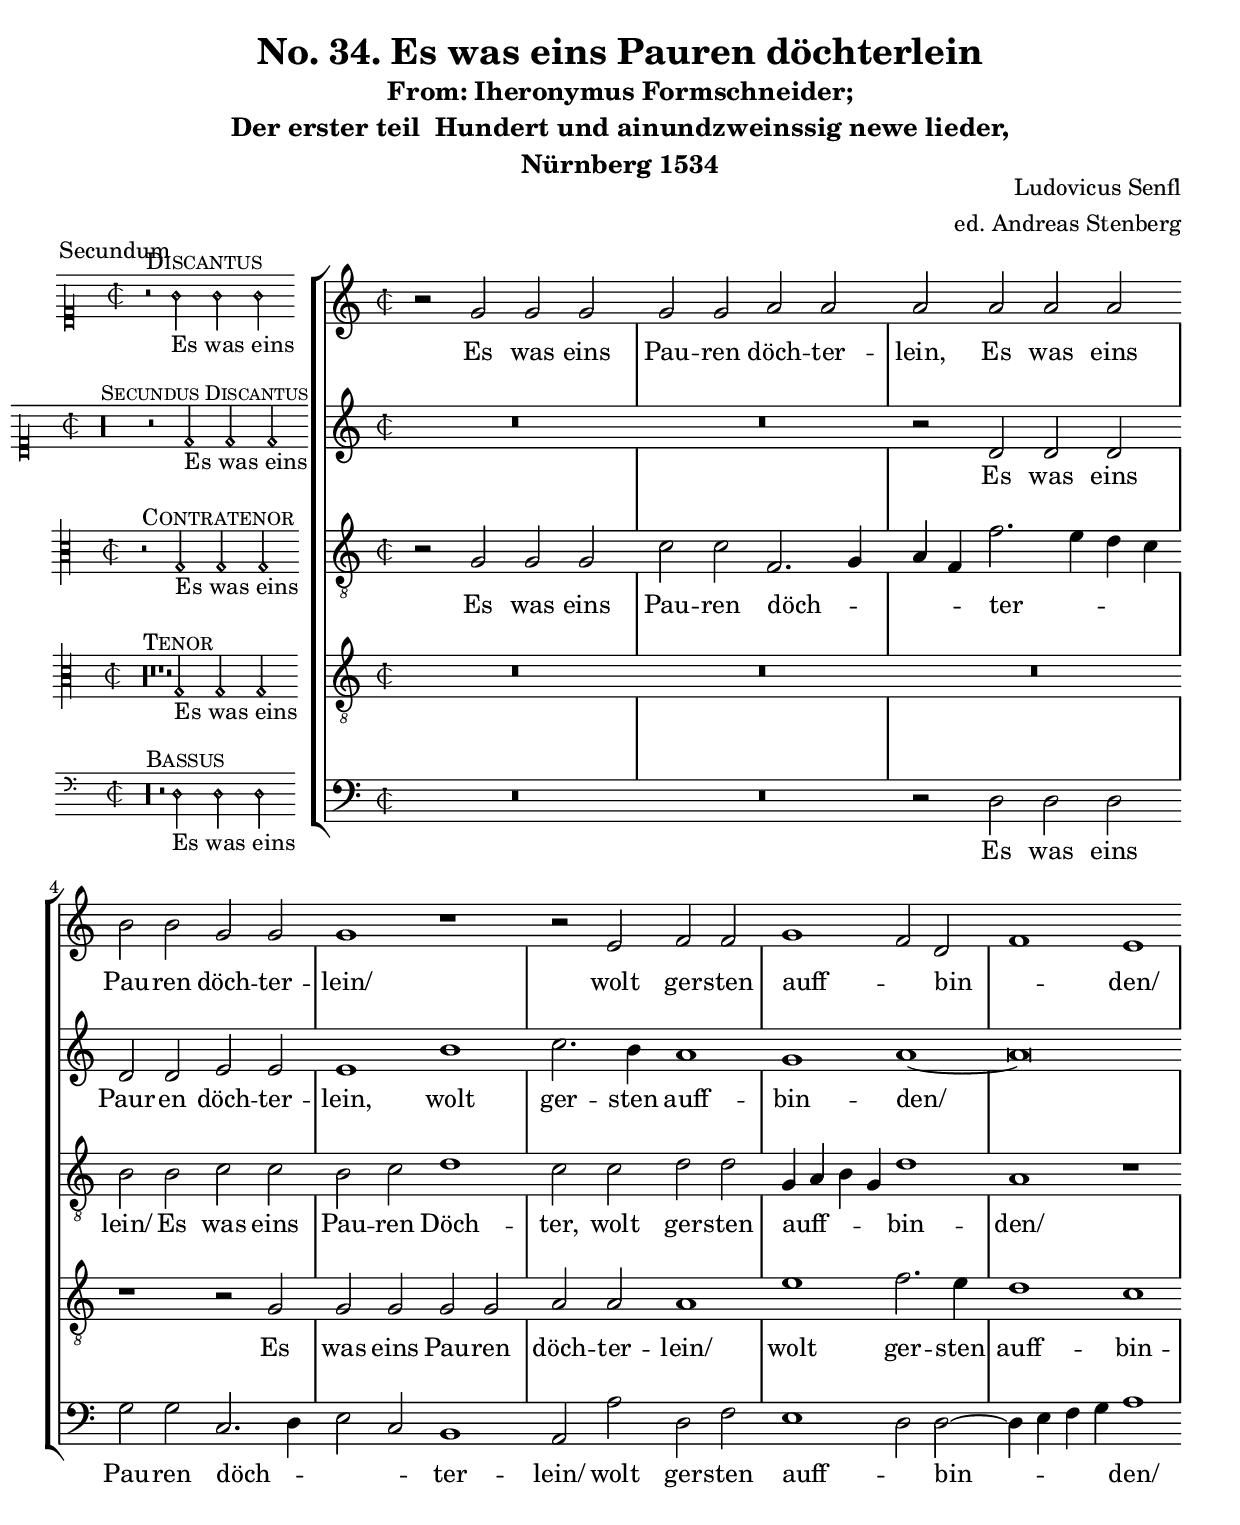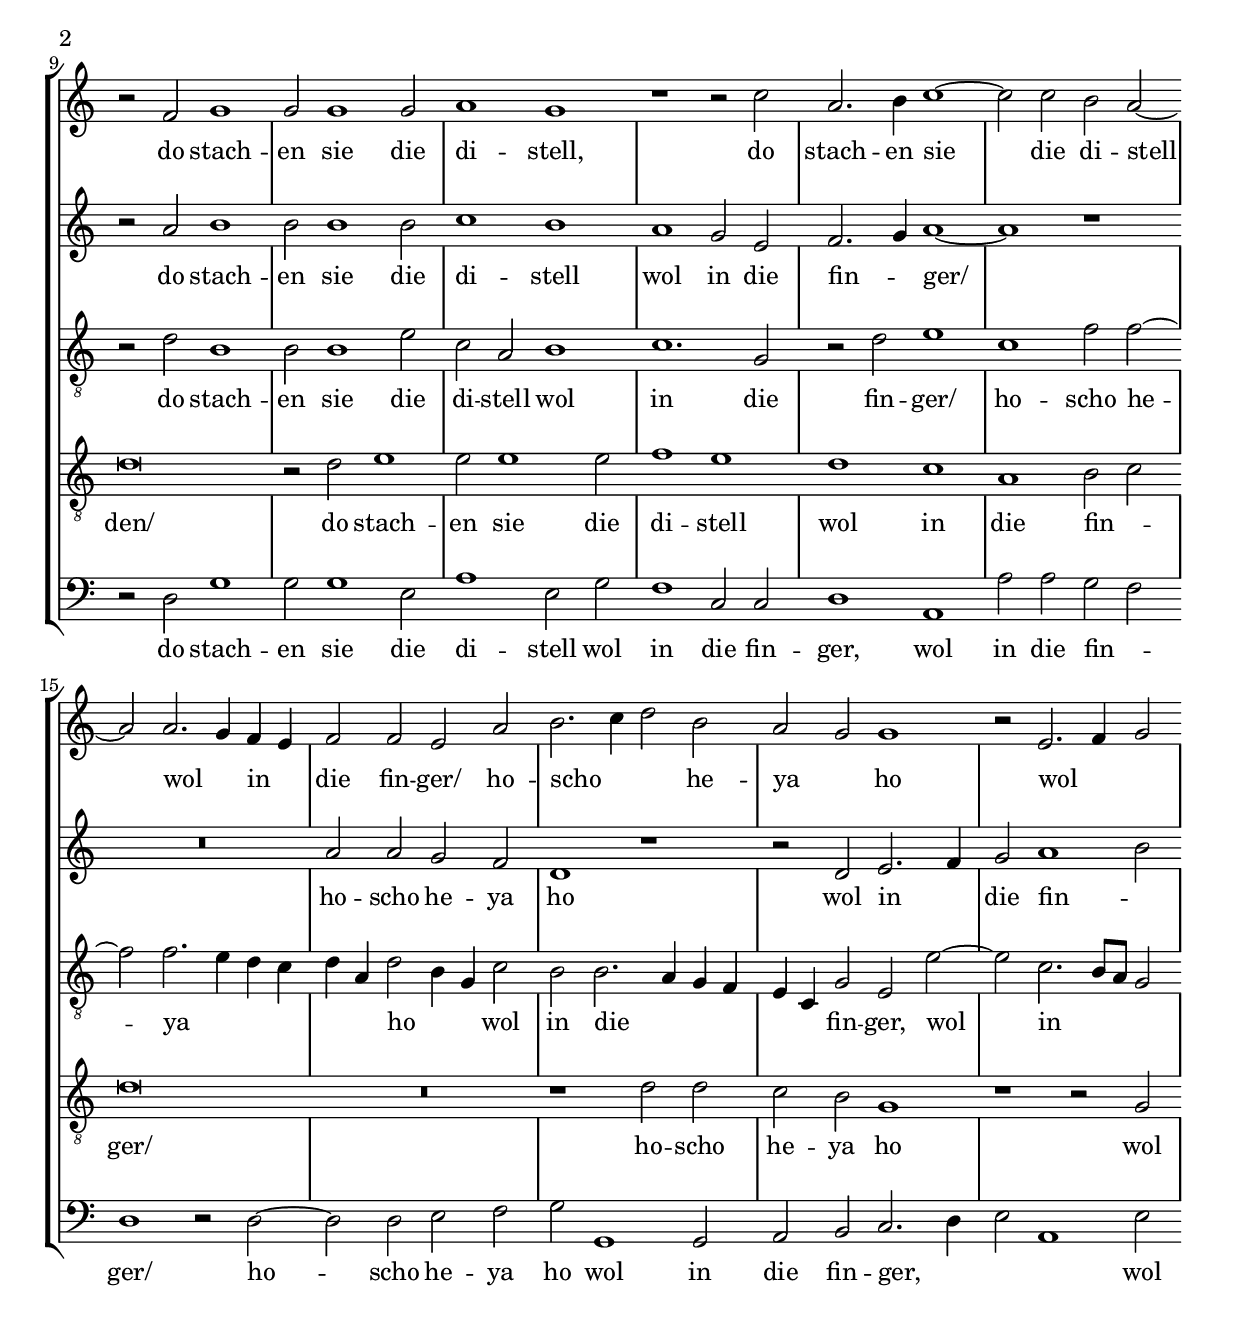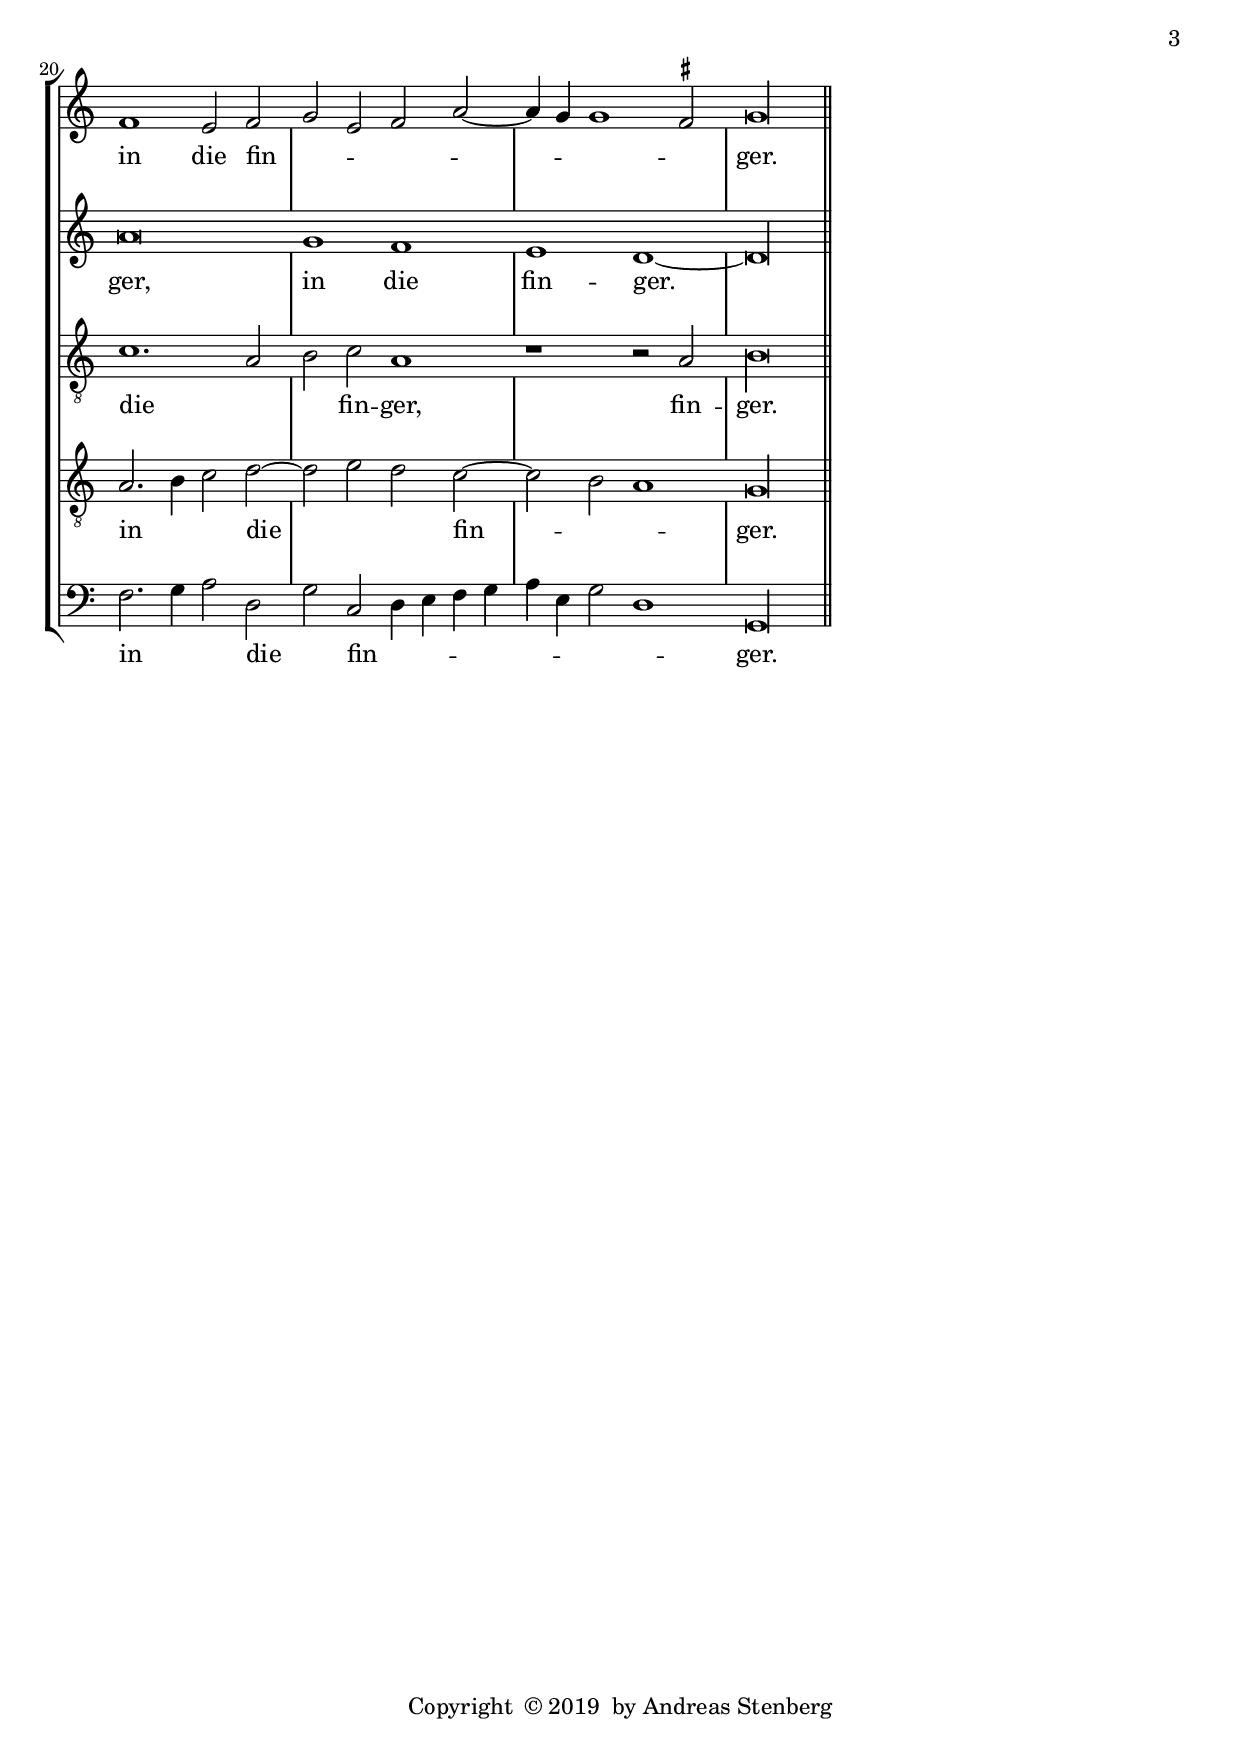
\version "2.18.0"
\include "deutsch.ly"
#(append! supported-clefs '(("mensural-f3" . ("clefs.mensural.f" 0 0))))
#(append! supported-clefs '(("petrucci-g3" . ("clefs.petrucci.g" 0 1))))
ficta = \once \set suggestAccidentals =##t
\header {
  title = \markup {
    \center-column {
      "No. 34. Es was eins Pauren döchterlein"
      %      "Wann er zu nacht"
      %      \vspace #0.5
    }
  }
  subtitle = "from Newe Teutsche Lieder/ mit viern/... 1570"
  subtitle = \markup \center-column { "From: Iheronymus Formschneider;" "Der erster teil  Hundert und ainundzweinssig newe lieder," "Nürnberg 1534" }
  composer = "Ludovicus Senfl"
  arranger = "ed. Andreas Stenberg"
  poet = ""
  meter =""
  piece = "Secundum"
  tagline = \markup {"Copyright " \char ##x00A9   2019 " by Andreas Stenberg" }
}
global = {
  \override Staff.TimeSignature.style = #'mensural
  \key c \major
}

sopMusic = \relative c'' {

  \set Score.tempoHideNote = ##t
  \tempo 1 = 76
  \time 2/2
  \set Timing.measureLength = #(ly:make-moment 4/2)
  \override Staff.BarLine.transparent = ##t
  r2 g2 g2 g2
  g2 g2 a2 a2
  a2 a2 a2 a2
  h2 h2 g2 g2
  g1 r1
  r2 e2 f2 f2
  g1( f2) d2(			%% end of first line in orig.
  f1) e1
  r2 f2 g1
  g2 g1 g2
  a1 g1
  r1 r2 c2
  a2. h4 c1~
  c2 c2 h2 a2~
  a2 a2.( g4) f4( e4)
  f2 f2 e2 a2
  h2.( c4 d2) h2			%% ene do second line
  a2( g2) g1
  r2 e2.( f4 g2)
  f1 e2 f2(
  g2 e2 f2 a2~
  a4 g4 g1 \ficta fis2)
  \cadenzaOn
  g\longa
  \revert Staff.BarLine.transparent
  \bar "||"
}
sopWords = \lyricmode {
  Es was eins Pau -- ren döch -- ter -- lein,
%  Es was eins Pau -- ren döch -- ter -- lein,
  Es was eins Pau -- ren döch -- ter -- lein/
  wolt ger -- sten auff -- bin -- den/
  do stach -- en sie die di -- stell,
  do stach -- en sie die di -- stell wol in die fin -- ger/
  ho -- scho he -- ya ho
  wol in die fin -- ger.

}
altoMusic = \relative c' {
  \clef "G_8"
  \override Staff.BarLine.transparent = ##t
  r2 g2  g2 g2
  c2 c2 f,2.( g4
  a4 f4) f'2.( e4 d4 c4)
  h2 h2 c2 c2
  h2 c2 d1
  c2 c2 d2 d2
  g,4( a4 h4 g4) d'1			%% end of first line in orig.
  a1 r1
  r2 d2 h1
  h2 h1 e2
  c2 a2 h1
  c1. g2
  r2 d'2 e1
  c1 f2 f2~
  f2 f2.( e4 d4 c4
  d4 a4) d2( h4 g4) c2			%% end of second lane (last on first page).
  h2 h2.( a4 g4 f4
  e4 c4) g'2 e2 e'2~
  e2 c2.( h8 a8 g2)
  c1.( a2
  h2) c2 a1
  r1 r2 a2
  h\longa
  \revert Staff.BarLine.transparent
}
altoWords = \lyricmode {
  Es was eins Pau -- ren döch -- ter -- lein/
  Es was eins Pau -- ren Döch -- ter,
  wolt ger -- sten auff -- bin -- den/
  do stach -- en sie die di -- stell wol in die fin -- ger/
  ho -- scho he -- ya ho
  wol in die fin -- ger,
  wol in die fin -- ger,
  fin -- ger.
}
tenorMusic = \relative c' {
  \clef "G_8"
  \override Staff.BarLine.transparent = ##t
  R\breve*3
  r1 r2 g2
  g2 g2 g2 g2
  a2 a2 a1
  e'1 f2. e4
  d1 c1
  d\breve
  r2 d2 e1
  e2 e1 e2
  f1 e1
  d1 c1
  a1 h2( c2)			%% end of first  line in orig.
  d\breve
  R\breve
  r1 d2 d2
  c2 h2 g1
  r1 r2 g2
  a2.( h4 c2) d2~(
  d2 e2 d2) c2~(
  c2 h2 a1)
  g\longa
  \revert Staff.BarLine.transparent
}
tenorWords = \lyricmode {
  Es was eins Pau -- ren döch -- ter -- lein/
  wolt ger -- sten auff -- bin -- den/
  do stach -- en sie die di -- stell wol in die fin -- ger/
  ho -- scho he -- ya ho
  wol in die fin -- ger.
}
tenorIIMusic = \relative c' {
  \clef "G"
  \override Staff.BarLine.transparent = ##t
  R\breve*2
  r2 d2 d2 d2
  d2 d2 e2 e2
  e1 h'1
  c2. h4 a1
  g1 a1~
  a\breve
  r2 a2 h1
  h2 h1 h2
  c1 h1
  a1 g2 e2			%5 end of first line in orig.
  f2.( g4) a1~
  a1 r1
  R\breve
  a2 a2 g2 f2
  d1 r1
  r2 d2 e2.( f4)
  g2 a1( h2)
  a\breve
  g1 f1
  e1 d1~
  d\longa
  \revert Staff.BarLine.transparent
}
tenorIIWords = \lyricmode {
  Es was eins Paur -- en döch -- ter -- lein,
  wolt ger -- sten auff -- bin -- den/
  do stach -- en sie die di -- stell wol in die fin -- ger/
  ho -- scho he -- ya ho
  wol in die fin -- ger,
  in die fin -- ger.
}
bassMusic = \relative c {
  \override Staff.BarLine.transparent = ##t
  R\breve*2
  r2 d2 d2 d2
  g2 g2 c,2.( d4
  e2 c2) h1
  a2 a'2 d,2 f2
  e1( d2) d2~(
  d4 e4 f4 g4) a1
  r2 d,2 g1
  g2 g1 e2			%% end of first line in orig.
  a1 e2 g2
  f1 c2 c2
  d1 a1
  a'2 a2 g2( f2)
  d1 r2 d2~
  d2 d2 e2 f2
  g2 g,1 g2
  a2 h2 c2.( d4
  e2 a,1) e'2			%% end of second line.
  f2.( g4 a2) d,2(
  g2) c,2( d4 e4 f4 g4
  a4 e4 g2 d1)
  g,\longa
  \revert Staff.BarLine.transparent
}
bassWords = \lyricmode {
  Es was eins Pau -- ren döch -- ter -- lein/
  wolt ger -- sten auff -- bin -- den/
  do stach -- en sie die di -- stell wol in die fin -- ger,
  wol in die fin -- ger/
  ho -- scho he -- ya ho
  wol in die fin -- ger,
  wol in die fin -- ger.
}
incipitDiscantus = \markup {
  \score {
    {
      %      \set Staff.instrumentName = #"Tenor "
      \override NoteHead.style = #'neomensural
      \override Rest.style = #'neomensural
      \override Staff.TimeSignature.style = #'mensural
      \cadenzaOn
      \clef "petrucci-c1"
      \key c \major
      \time 2/2
      r2^\markup { \smallCaps"Discantus"}
      g'2_"Es was eins"
      g'2 g'2
    }
    \layout {
      \context {
        \Voice
        \remove "Ligature_bracket_engraver"
        \consists "Mensural_ligature_engraver"
      }
      line-width = 4.5\cm
    }
  }
}


incipitAltus = \markup {
  \score {
    {
      %      \set Staff.instrumentName = #"Tenor "
      \override NoteHead.style = #'neomensural
      \override Rest.style = #'neomensural
      \override Staff.TimeSignature.style = #'mensural
      \cadenzaOn
      \clef "petrucci-c3"
      \key c \major
      \time 2/2
      r2^\markup \smallCaps"Contratenor"
      g2_"Es was eins"
      g2 g2
    }
    \layout {
      \context {
        \Voice
        \remove "Ligature_bracket_engraver"
        \consists "Mensural_ligature_engraver"
      }
      line-width = 4.5\cm
    }
  }
}


incipitTenor = \markup {
  \score {
    {
      %      \set Staff.instrumentName = #"Tenor "
      \override NoteHead.style = #'neomensural
      \override Rest.style = #'neomensural
      \override Staff.TimeSignature.style = #'mensural
      \cadenzaOn
      \clef "petrucci-c3"
      \key c \major
      \time 2/2
      r\longa ^\markup \smallCaps"Tenor"
      r\breve
      r1 r2
      g2_"Es was eins"
      g2 g2
    }
    \layout {
      \context {
        \Voice
        \remove "Ligature_bracket_engraver"
        \consists "Mensural_ligature_engraver"
      }
      line-width = 5.0\cm
    }
  }
}
incipitTenorII = \markup {
  \score {
    {
      %      \set Staff.instrumentName = #"Tenor "
      \override NoteHead.style = #'neomensural
      \override Rest.style = #'neomensural
      \override Staff.TimeSignature.style = #'mensural
      \cadenzaOn
      \clef "petrucci-c1"
      \key c \major
      \time 2/2
      r\longa ^\markup \small \smallCaps"Secundus Discantus"
      r2 d'2_"Es was eins"
      d'2 d'2
    }
    \layout {
      \context {
        \Voice
        \remove "Ligature_bracket_engraver"
        \consists "Mensural_ligature_engraver"
      }
      line-width = 5.0\cm
    }
  }
}

incipitBassus = \markup {
  \score {
    {
      %      \set Staff.instrumentName = #"Tenor "
      \override NoteHead.style = #'neomensural
      \override Rest.style = #'neomensural
      \override Staff.TimeSignature.style = #'mensural
      \cadenzaOn
      \clef "mensural-f"
      \key c \major
      \time 2/2
      r\longa^\markup \smallCaps"Bassus"
      r2 d2_"Es was eins"
      d2 d2
    }
    \layout {
      \context {
        \Voice
        \remove "Ligature_bracket_engraver"
        \consists "Mensural_ligature_engraver"
      }
      line-width = 4.5\cm
    }
  }
}

%% for print
\score {
  <<
    \new StaffGroup \with {
      \override VerticalAxisGroup.staff-staff-spacing = #'((basic-distance . 12))
    } <<
      \new Staff = treble <<
        \set Staff.instrumentName = \incipitDiscantus
        \new Voice = "sopranos" {
          \set  Staff.midiInstrument ="choir aahs"
          %	\voiceOne
          << \global \sopMusic >>
        }
      >>
      \new Lyrics = sopranos { s1 }

      \new Staff = tenorsII <<
        \set Staff.instrumentName = \incipitTenorII

        \clef "treble"
        \new Voice = "tenorsII" {
          \set  Staff.midiInstrument ="choir aahs"
          %	\voiceOne
          << \global \tenorIIMusic >>
        }
      >>
      \new Lyrics = "tenorsII" { s1 }

      \new Staff = "medius" <<
        \set Staff.instrumentName = \incipitAltus

        \new Voice = "altos" {
          %	\voiceTwo
          \set  Staff.midiInstrument ="choir aahs"
          << \global \altoMusic >>
        }
      >>

      \new Lyrics = "altos" { s1 }
      \new Staff = tenors <<
        \set Staff.instrumentName = \incipitTenor

        \clef "treble"
        \new Voice = "tenors" {
          \set  Staff.midiInstrument ="choir aahs"
          %	\voiceOne
          << \global \tenorMusic >>
        }
      >>
      \new Lyrics = "tenors" { s1 }

      \new Staff ="basses" {
        \set Staff.instrumentName = \incipitBassus

        \new Voice = "basses" {
          \set  Staff.midiInstrument ="choir aahs"
          \clef "bass"
          %	\voiceTwo
          << \global \bassMusic >>
        }
      }
    >>
    \new Lyrics = basses { s1 }

    \context Lyrics = sopranos \lyricsto sopranos \sopWords
    \context Lyrics = altos \lyricsto altos \altoWords
    \context Lyrics = tenors \lyricsto tenors \tenorWords
    \context Lyrics = tenorsII \lyricsto tenorsII \tenorIIWords
    \context Lyrics = basses \lyricsto basses \bassWords
  >>
  \layout {
    \context {
      \Score
      % no bars in staves
      %      \override BarLine.transparent = ##t

    }
    % the next three instructions keep the lyrics between the bar lines
    \context {
      \Lyrics
      \consists "Bar_engraver"
      \override BarLine.transparent = ##t
    }
    \context {
      \StaffGroup
      \consists "Separating_line_group_engraver"
    }
    \context {
      \Voice
      % no slurs
      \override Slur.transparent = ##t
      % Comment in the below "\remove" command to allow line
      % breaking also at those barlines where a note overlaps
      % into the next bar.  The command is commented out in this
      % short example score, but especially for large scores, you
      % will typically yield better line breaking and thus improve
      % overall spacing if you comment in the following command.
      %\remove "Forbid_line_break_engraver"
    }
    indent = 4.5\cm
  }

}
%% for midi
\score {
  <<
    \new StaffGroup \with {
      \override VerticalAxisGroup.staff-staff-spacing = #'((basic-distance . 12))
    } <<
      \new Staff = treble <<
        \set Staff.instrumentName = \incipitDiscantus
        \new Voice = "sopranos" {
          \set  Staff.midiInstrument ="choir aahs"
          %	\voiceOne
          << \global \sopMusic >>
        }
      >>
      \new Lyrics = sopranos { s1 }

      \new Staff = "medius" <<
        \set Staff.instrumentName = \incipitAltus

        \new Voice = "altos" {
          %	\voiceTwo
          \set  Staff.midiInstrument ="choir aahs"
          << \global \altoMusic >>
        }
      >>

      \new Lyrics = "altos" { s1 }
      \new Staff = tenors <<
        \set Staff.instrumentName = \incipitTenor

        \clef "treble"
        \new Voice = "tenors" {
          \set  Staff.midiInstrument ="choir aahs"
          %	\voiceOne
          << \global \tenorMusic >>
        }
      >>
      \new Lyrics = "tenors" { s1 }

      \new Staff = tenorsII <<
        \set Staff.instrumentName = \incipitTenorII

        \clef "treble"
        \new Voice = "tenorsII" {
          \set  Staff.midiInstrument ="choir aahs"
          %	\voiceOne
          << \global \tenorIIMusic >>
        }
      >>
      \new Lyrics = "tenorsII" { s1 }

      \new Staff ="basses" {
        \set Staff.instrumentName = \incipitBassus

        \new Voice = "basses" {
          \set  Staff.midiInstrument ="choir aahs"
          \clef "bass"
          %	\voiceTwo
          << \global \bassMusic >>
        }
      }
    >>
    \new Lyrics = basses { s1 }

    \context Lyrics = sopranos \lyricsto sopranos \sopWords
    \context Lyrics = altos \lyricsto altos \altoWords
    \context Lyrics = tenors \lyricsto tenors \tenorWords
    \context Lyrics = tenorsII \lyricsto tenorsII \tenorIIWords
    \context Lyrics = basses \lyricsto basses \bassWords
  >>

  \midi {}
}
\paper {
  ragged-bottom = ##t
  ragged-last-bottom = ##t
  ragged-last = ##t
}

%{
convert-ly.py (GNU LilyPond) 2.18.2  convert-ly.py: Processing `'...
Applying conversion: 2.15.7, 2.15.9, 2.15.10, 2.15.16, 2.15.17,
2.15.18, 2.15.19, 2.15.20, 2.15.25, 2.15.32, 2.15.39, 2.15.40,
2.15.42, 2.15.43, 2.16.0, 2.17.0, 2.17.4, 2.17.5, 2.17.6, 2.17.11,
2.17.14, 2.17.15, 2.17.18, 2.17.19, 2.17.20, 2.17.25, 2.17.27,
2.17.29, 2.17.97, 2.18.0
%}
